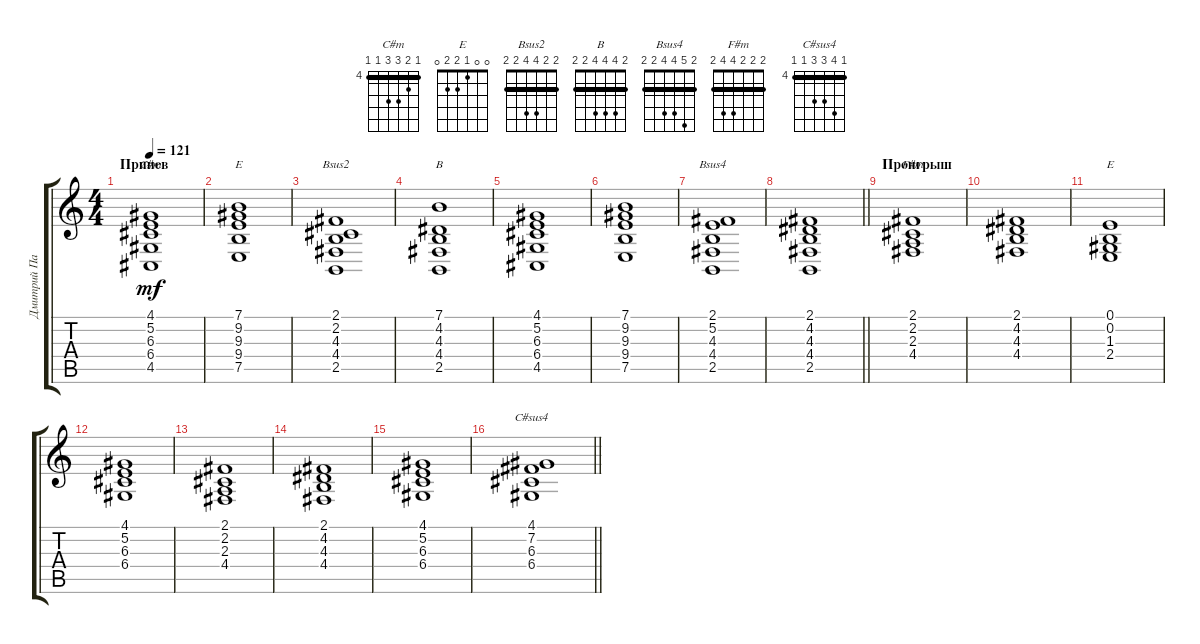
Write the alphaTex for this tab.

\track ("Дмитрий Парфенов" "Дмитрий Па") {instrument stringensemble1}
\staff {score tabs}
\tuning (E4 B3 G3 D3 A2 E2) {hide}
\chord ("C#m" 4 5 6 6 4 4) {firstfret 4 barre 4}
\chord ("E" 7 9 9 9 7 7) {firstfret 7 barre 7}
\chord ("Bsus2" 2 2 4 4 2 2) {barre 2}
\chord ("B" 2 4 4 4 2 2) {barre 2}
\chord ("Bsus4" 2 5 4 4 2 2) {barre 2}
\chord ("F#m" 2 2 2 4 4 2) {barre 2}
\chord ("E" 0 0 1 2 2 0)
\chord ("C#sus4" 4 7 6 6 4 4) {firstfret 4 barre 4}
\ts (4 4)
\section ("" "Припев")
\tempo 121
\clef g2
\ks c
(4.1 5.2 6.3 6.4 4.5).1{ch "C#m" dy mf} |
(7.1 9.2 9.3 9.4 7.5).1{ch "E"} |
(2.1 2.2 4.3 4.4 2.5).1{ch "Bsus2"} |
(7.1 4.2 4.3 4.4 2.5).1{ch "B"} |
(4.1 5.2 6.3 6.4 4.5).1 |
(7.1 9.2 9.3 9.4 7.5).1 |
(2.1 5.2 4.3 4.4 2.5).1{ch "Bsus4"} |
\barLineRight lightlight
(2.1 4.2 4.3 4.4 2.5).1 |
\section ("" "Проигрыш")
(2.1 2.2 2.3 4.4).1{ch "F#m"} |
(2.1 4.2 4.3 4.4).1 |
(0.1 0.2 1.3 2.4).1{ch "E"} |
(4.1 5.2 6.3 6.4).1 |
(2.1 2.2 2.3 4.4).1 |
(2.1 4.2 4.3 4.4).1 |
(4.1 5.2 6.3 6.4).1 |
\barLineRight lightlight
(4.1 7.2 6.3 6.4).1{ch "C#sus4"}
